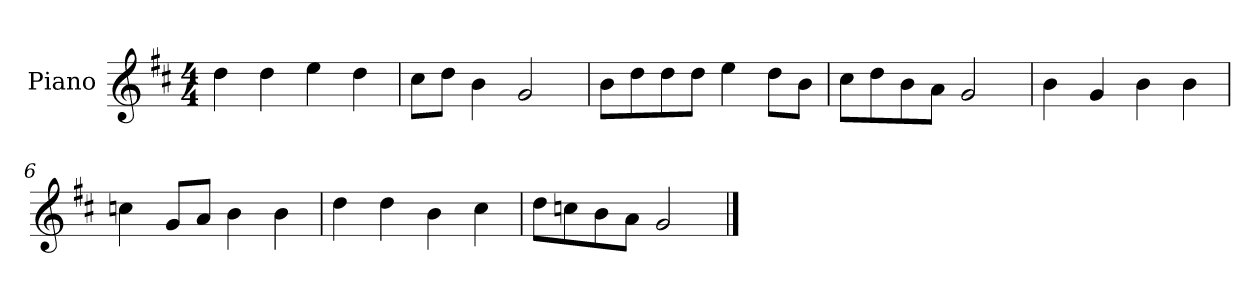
**kern
*part1
*staff1
*I"Piano
*I'P-no
*clefG2
*k[f#c#]
*M4/4
*MM90
=1
4dd\
4dd\
4ee\
4dd\
=2
8cc#\L
8dd\J
4b\
2g/
=3
8b\L
8dd\
8dd\
8dd\J
4ee\
8dd\L
8b\J
=4
8cc#\L
8dd\
8b\
8a\J
2g/
=5
4b\
4g/
4b\
4b\
=6
4ccn\
8g/L
8a/J
4b\
4b\
=7
4dd\
4dd\
4b\
4cc#\
!!LO:LB:g=z
=8
8dd\L
8ccn\
8b\
8a\J
2g/
==
*-
